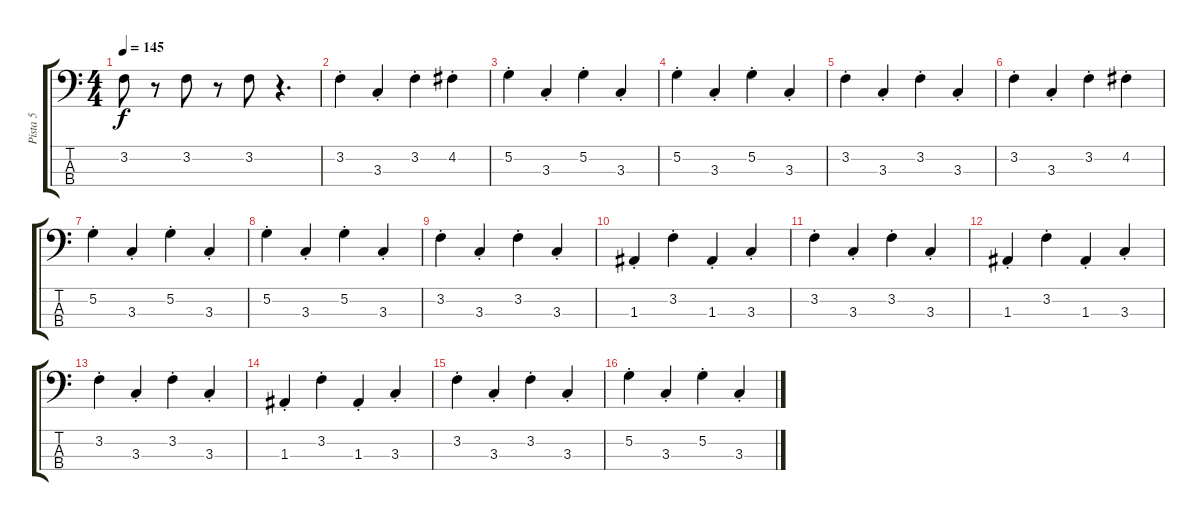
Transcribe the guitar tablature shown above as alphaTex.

\track ("Pista 5" "Pista 5") {instrument electricbassfinger}
\staff {score tabs}
\tuning (G2 D2 A1 E1) {hide}
\ts (4 4)
\tempo 145
\clef f4
\ks c
3.2.8{dy f} r.8 3.2.8 r.8 3.2.8 r.4{d} |
3.2{st}.4 3.3{st}.4 3.2{st}.4 4.2{st}.4 |
5.2{st}.4 3.3{st}.4 5.2{st}.4 3.3{st}.4 |
5.2{st}.4 3.3{st}.4 5.2{st}.4 3.3{st}.4 |
3.2{st}.4 3.3{st}.4 3.2{st}.4 3.3{st}.4 |
3.2{st}.4 3.3{st}.4 3.2{st}.4 4.2{st}.4 |
5.2{st}.4 3.3{st}.4 5.2{st}.4 3.3{st}.4 |
5.2{st}.4 3.3{st}.4 5.2{st}.4 3.3{st}.4 |
3.2{st}.4 3.3{st}.4 3.2{st}.4 3.3{st}.4 |
1.3{st}.4 3.2{st}.4 1.3{st}.4 3.3{st}.4 |
3.2{st}.4 3.3{st}.4 3.2{st}.4 3.3{st}.4 |
1.3{st}.4 3.2{st}.4 1.3{st}.4 3.3{st}.4 |
3.2{st}.4 3.3{st}.4 3.2{st}.4 3.3{st}.4 |
1.3{st}.4 3.2{st}.4 1.3{st}.4 3.3{st}.4 |
3.2{st}.4 3.3{st}.4 3.2{st}.4 3.3{st}.4 |
5.2{st}.4 3.3{st}.4 5.2{st}.4 3.3{st}.4
